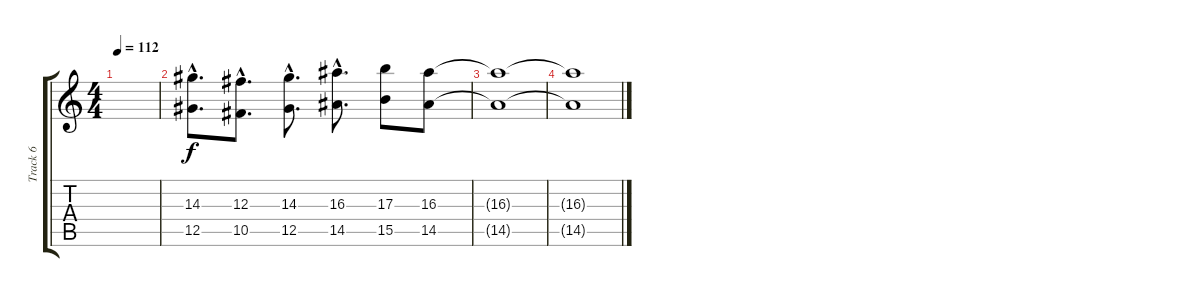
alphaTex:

\track ("Track 6" "Track 6") {instrument overdrivenguitar}
\staff {score tabs}
\tuning (Eb4 Bb3 Gb3 Db3 Ab2 Eb2) {hide}
\ts (4 4)
\tempo 112
\clef g2
\ks c
|
(14.3{hac} 12.5{hac}).8{d volume 16} (12.3{hac} 10.5{hac}).8{d} (14.3{hac} 12.5{hac}).8{d} (16.3{hac} 14.5{hac}).8{d} (17.3 15.5).8 (16.3 14.5).8 |
(16.3{t} 14.5{t}).1 |
(16.3{t} 14.5{t}).1
